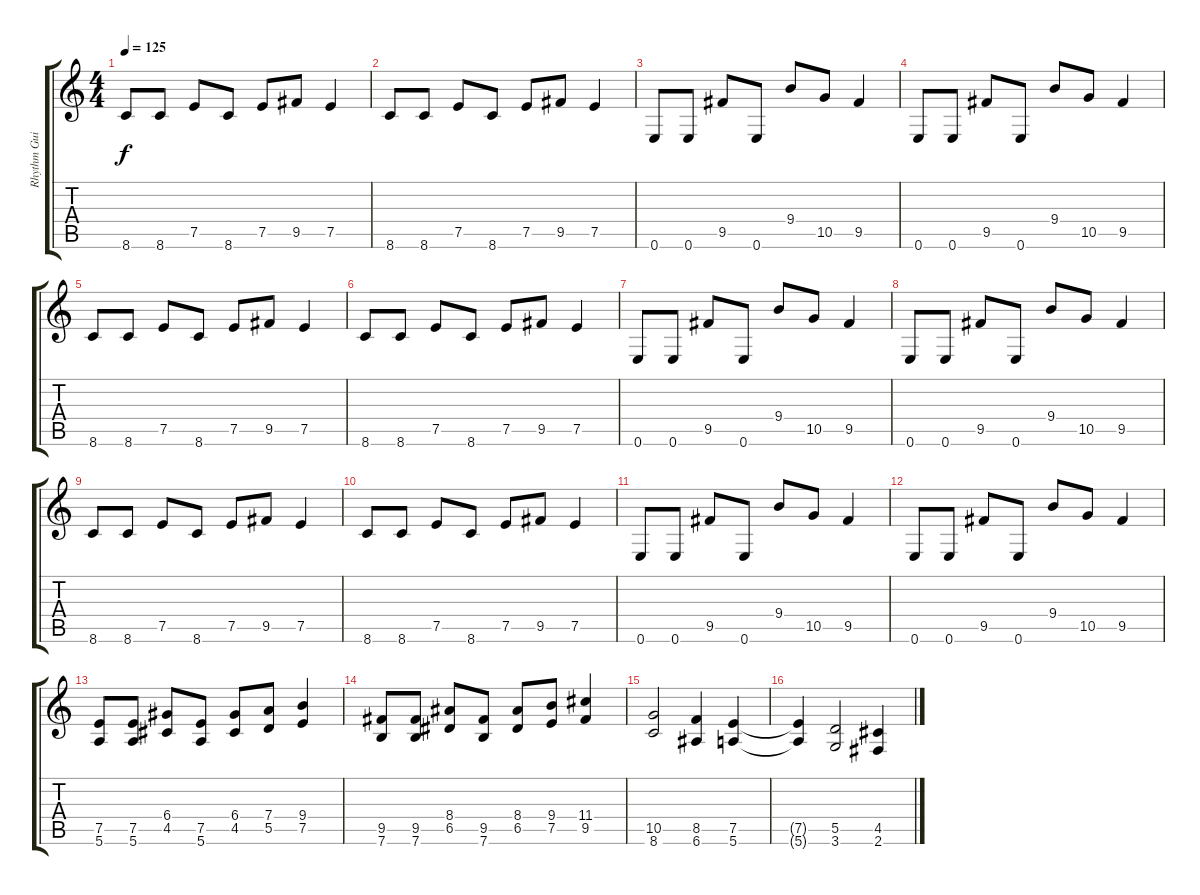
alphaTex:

\track ("Rhythm Guitar" "Rhythm Gui") {instrument distortionguitar}
\staff {score tabs}
\tuning (E4 B3 G3 D3 A2 E2) {hide}
\ts (4 4)
\tempo 125
\clef g2
\ks c
8.6.8{dy f} 8.6.8 7.5.8 8.6.8 7.5.8 9.5.8 7.5.4 |
8.6.8 8.6.8 7.5.8 8.6.8 7.5.8 9.5.8 7.5.4 |
0.6.8 0.6.8 9.5.8 0.6.8 9.4.8 10.5.8 9.5.4 |
0.6.8 0.6.8 9.5.8 0.6.8 9.4.8 10.5.8 9.5.4 |
8.6.8 8.6.8 7.5.8 8.6.8 7.5.8 9.5.8 7.5.4 |
8.6.8 8.6.8 7.5.8 8.6.8 7.5.8 9.5.8 7.5.4 |
0.6.8 0.6.8 9.5.8 0.6.8 9.4.8 10.5.8 9.5.4 |
0.6.8 0.6.8 9.5.8 0.6.8 9.4.8 10.5.8 9.5.4 |
8.6.8 8.6.8 7.5.8 8.6.8 7.5.8 9.5.8 7.5.4 |
8.6.8 8.6.8 7.5.8 8.6.8 7.5.8 9.5.8 7.5.4 |
0.6.8 0.6.8 9.5.8 0.6.8 9.4.8 10.5.8 9.5.4 |
0.6.8 0.6.8 9.5.8 0.6.8 9.4.8 10.5.8 9.5.4 |
(7.5 5.6).8 (7.5 5.6).8 (6.4 4.5).8 (7.5 5.6).8 (6.4 4.5).8 (7.4 5.5).8 (9.4 7.5).4 |
(9.5 7.6).8 (9.5 7.6).8 (8.4 6.5).8 (9.5 7.6).8 (8.4 6.5).8 (9.4 7.5).8 (11.4 9.5).4 |
(10.5 8.6).2 (8.5 6.6).4 (7.5 5.6).4 |
(7.5{t} 5.6{t}).4 (5.5 3.6).2 (4.5 2.6).4
